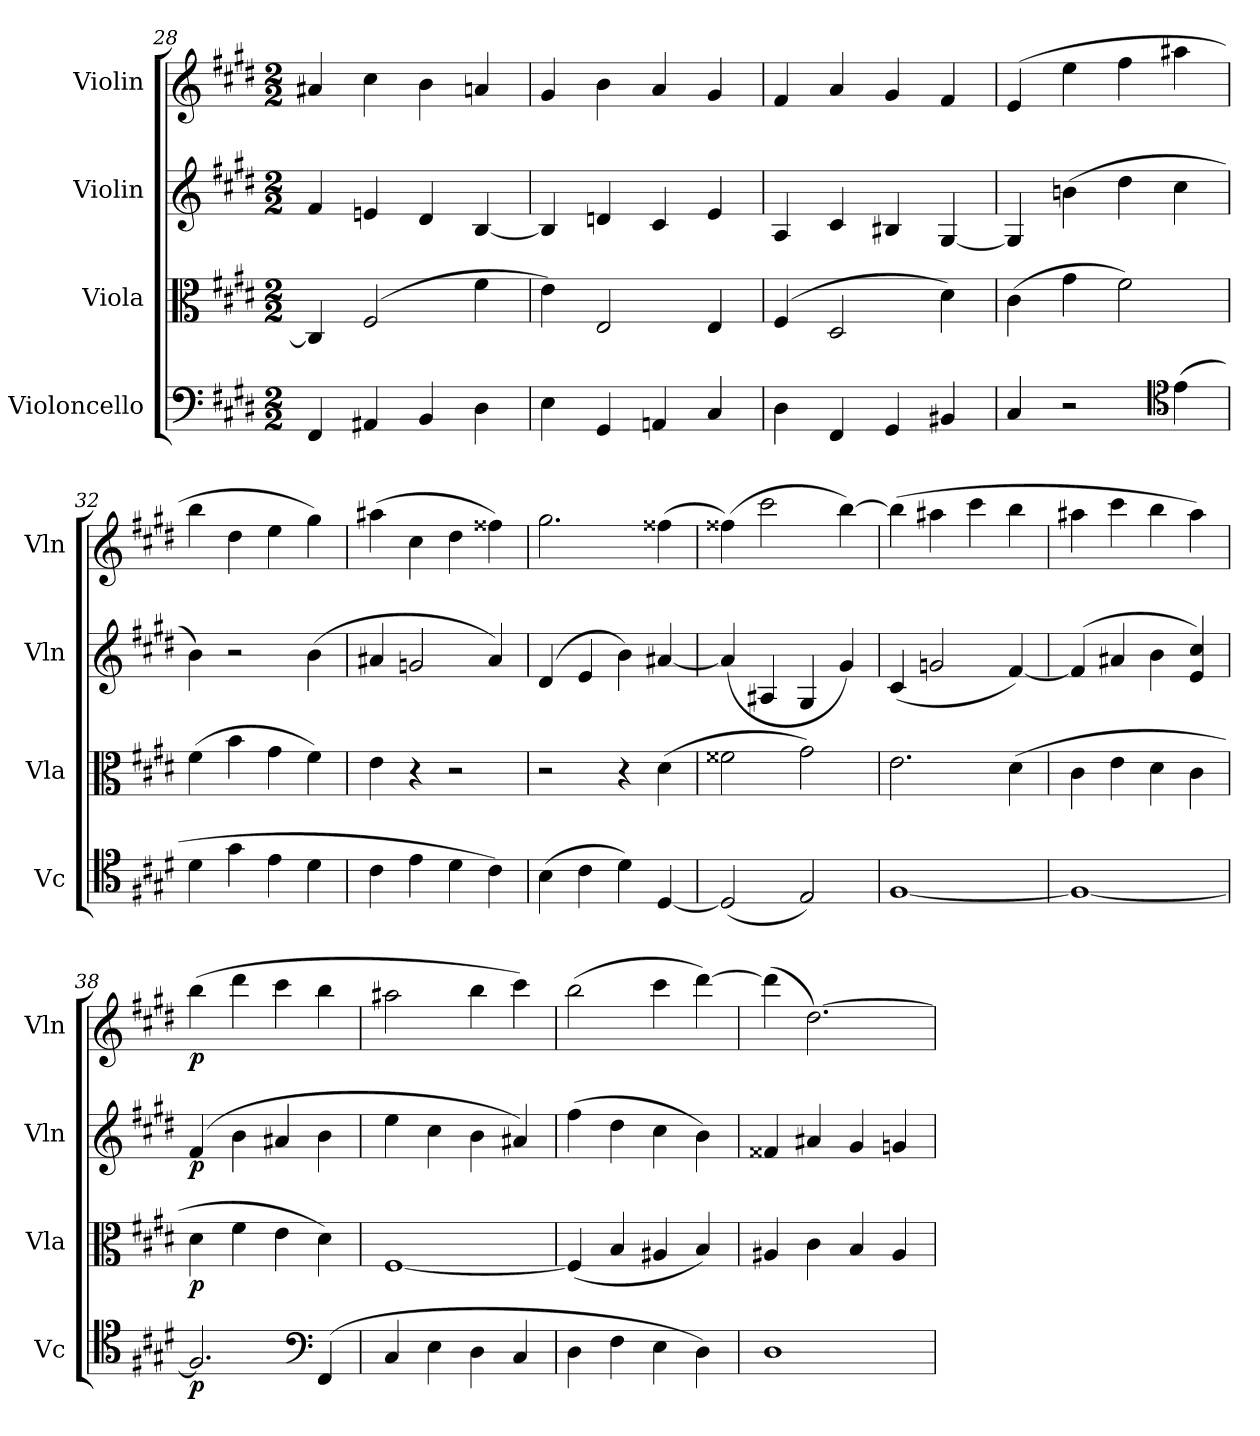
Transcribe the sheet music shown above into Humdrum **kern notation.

**kern	**dynam	**kern	**dynam	**kern	**dynam	**kern	**dynam
*part4	*part4	*part3	*part3	*part2	*part2	*part1	*part1
*staff4	*staff4	*staff3	*staff3	*staff2	*staff2	*staff1	*staff1
*I"Violoncello	*	*I"Viola	*	*I"Violin	*	*I"Violin	*
*I'Vc	*	*I'Vla	*	*I'Vln	*	*I'Vln	*
*clefF4	*	*clefC3	*	*clefG2	*	*clefG2	*
*k[f#c#g#d#]	*	*k[f#c#g#d#]	*	*k[f#c#g#d#]	*	*k[f#c#g#d#]	*
*c#:	*	*c#:	*	*c#:	*	*c#:	*
*M2/2	*	*M2/2	*	*M2/2	*	*M2/2	*
=28	=28	=28	=28	=28	=28	=28	=28
4FF#/	.	4C#/]	.	4f#/	.	4a#X/	.
4AA#X/	.	(2F#/	.	4en/	.	4cc#\	.
4BB/	.	.	.	4d#/	.	4b\	.
4D#\	.	4f#\	.	[4B/	.	4an/	.
=29	=29	=29	=29	=29	=29	=29	=29
4E\	.	4e\)	.	4B/]	.	4g#/	.
4GG#/	.	2E/	.	4dn/	.	4b\	.
4AAn/	.	.	.	4c#/	.	4a/	.
4C#/	.	4E/	.	4e/	.	4g#/	.
=30	=30	=30	=30	=30	=30	=30	=30
4D#\	.	(4F#/	.	4A/	.	4f#/	.
4FF#/	.	2D#/	.	4c#/	.	4a/	.
4GG#/	.	.	.	4B#X/	.	4g#/	.
4BB#X/	.	4d#\)	.	[4G#/	.	4f#/	.
=31	=31	=31	=31	=31	=31	=31	=31
4C#/	.	(4c#\	.	4G#/]	.	(4e/	.
2r	.	4g#\	.	(4bn\	.	4ee\	.
.	.	2f#\)	.	4dd#\	.	4ff#\	.
*clefC4	*	*	*	*	*	*	*
(4e\	.	.	.	4cc#\	.	4aa#X\	.
=32	=32	=32	=32	=32	=32	=32	=32
4d#\	.	(4f#\	.	4b\)	.	4bb\	.
4g#\	.	4b\	.	2r	.	4dd#\	.
4e\	.	4g#\	.	.	.	4ee\	.
4d#\	.	4f#\)	.	(4b\	.	4gg#\)	.
=33	=33	=33	=33	=33	=33	=33	=33
4c#\	.	4e\	.	4a#X/	.	(4aa#X\	.
4e\	.	4r	.	2gn/	.	4cc#\	.
4d#\	.	2r	.	.	.	4dd#\	.
4c#\)	.	.	.	4a#/)	.	4ff##X\)	.
=34	=34	=34	=34	=34	=34	=34	=34
(4B\	.	2r	.	(4d#/	.	2.gg#\	.
4c#\	.	.	.	4e/	.	.	.
4d#\)	.	4r	.	4b\)	.	.	.
[4D#/	.	(4d#\	.	[4a#X/	.	(4ff##X\	.
=35	=35	=35	=35	=35	=35	=35	=35
(2D#/]	.	2f##X\	.	(4a#/]	.	(4ff##X\)	.
.	.	.	.	4A#X/	.	2ccc#\	.
2E/)	.	2g#\)	.	4G#/	.	.	.
.	.	.	.	4g#/)	.	[4bb\)	.
=36	=36	=36	=36	=36	=36	=36	=36
[1F#	.	2.e\	.	(4c#/	.	(4bb\]	.
.	.	.	.	2gn/	.	4aa#X\	.
.	.	.	.	.	.	4ccc#\	.
.	.	(4d#\	.	[4f#/)	.	4bb\	.
=37	=37	=37	=37	=37	=37	=37	=37
1F#_	.	4c#\	.	(4f#/]	.	4aa#X\	.
.	.	4e\	.	4a#X/	.	4ccc#\	.
.	.	4d#\	.	4b\	.	4bb\	.
.	.	4c#\	.	4e/ 4cc#/)	.	4aa#\)	.
=38	=38	=38	=38	=38	=38	=38	=38
2.F#/]	p	4d#\	p	(4f#/	p	(4bb\	p
.	.	4f#\	.	4b\	.	4ddd#\	.
.	.	4e\	.	4a#X/	.	4ccc#\	.
*clefF4	*	*	*	*	*	*	*
(4FF#/	.	4d#\)	.	4b\	.	4bb\	.
=39	=39	=39	=39	=39	=39	=39	=39
4C#/	.	[1F#	.	4ee\	.	2aa#X\	.
4E\	.	.	.	4cc#\	.	.	.
4D#\	.	.	.	4b\	.	4bb\	.
4C#/	.	.	.	4a#X/)	.	4ccc#\)	.
=40	=40	=40	=40	=40	=40	=40	=40
4D#\	.	(4F#/]	.	(4ff#\	.	(2bb\	.
4F#\	.	4B/	.	4dd#\	.	.	.
4E\	.	4A#X/	.	4cc#\	.	4ccc#\	.
4D#\)	.	4B/)	.	4b\)	.	[4ddd#\)	.
=41	=41	=41	=41	=41	=41	=41	=41
1D#	.	4A#X/	.	4f##X/	.	(4ddd#\]	.
.	.	4c#\	.	4a#X/	.	[2.dd#\)	.
.	.	4B/	.	4g#/	.	.	.
.	.	4A#/	.	4gn/	.	.	.
=	=	=	=	=	=	=	=
*-	*-	*-	*-	*-	*-	*-	*-
